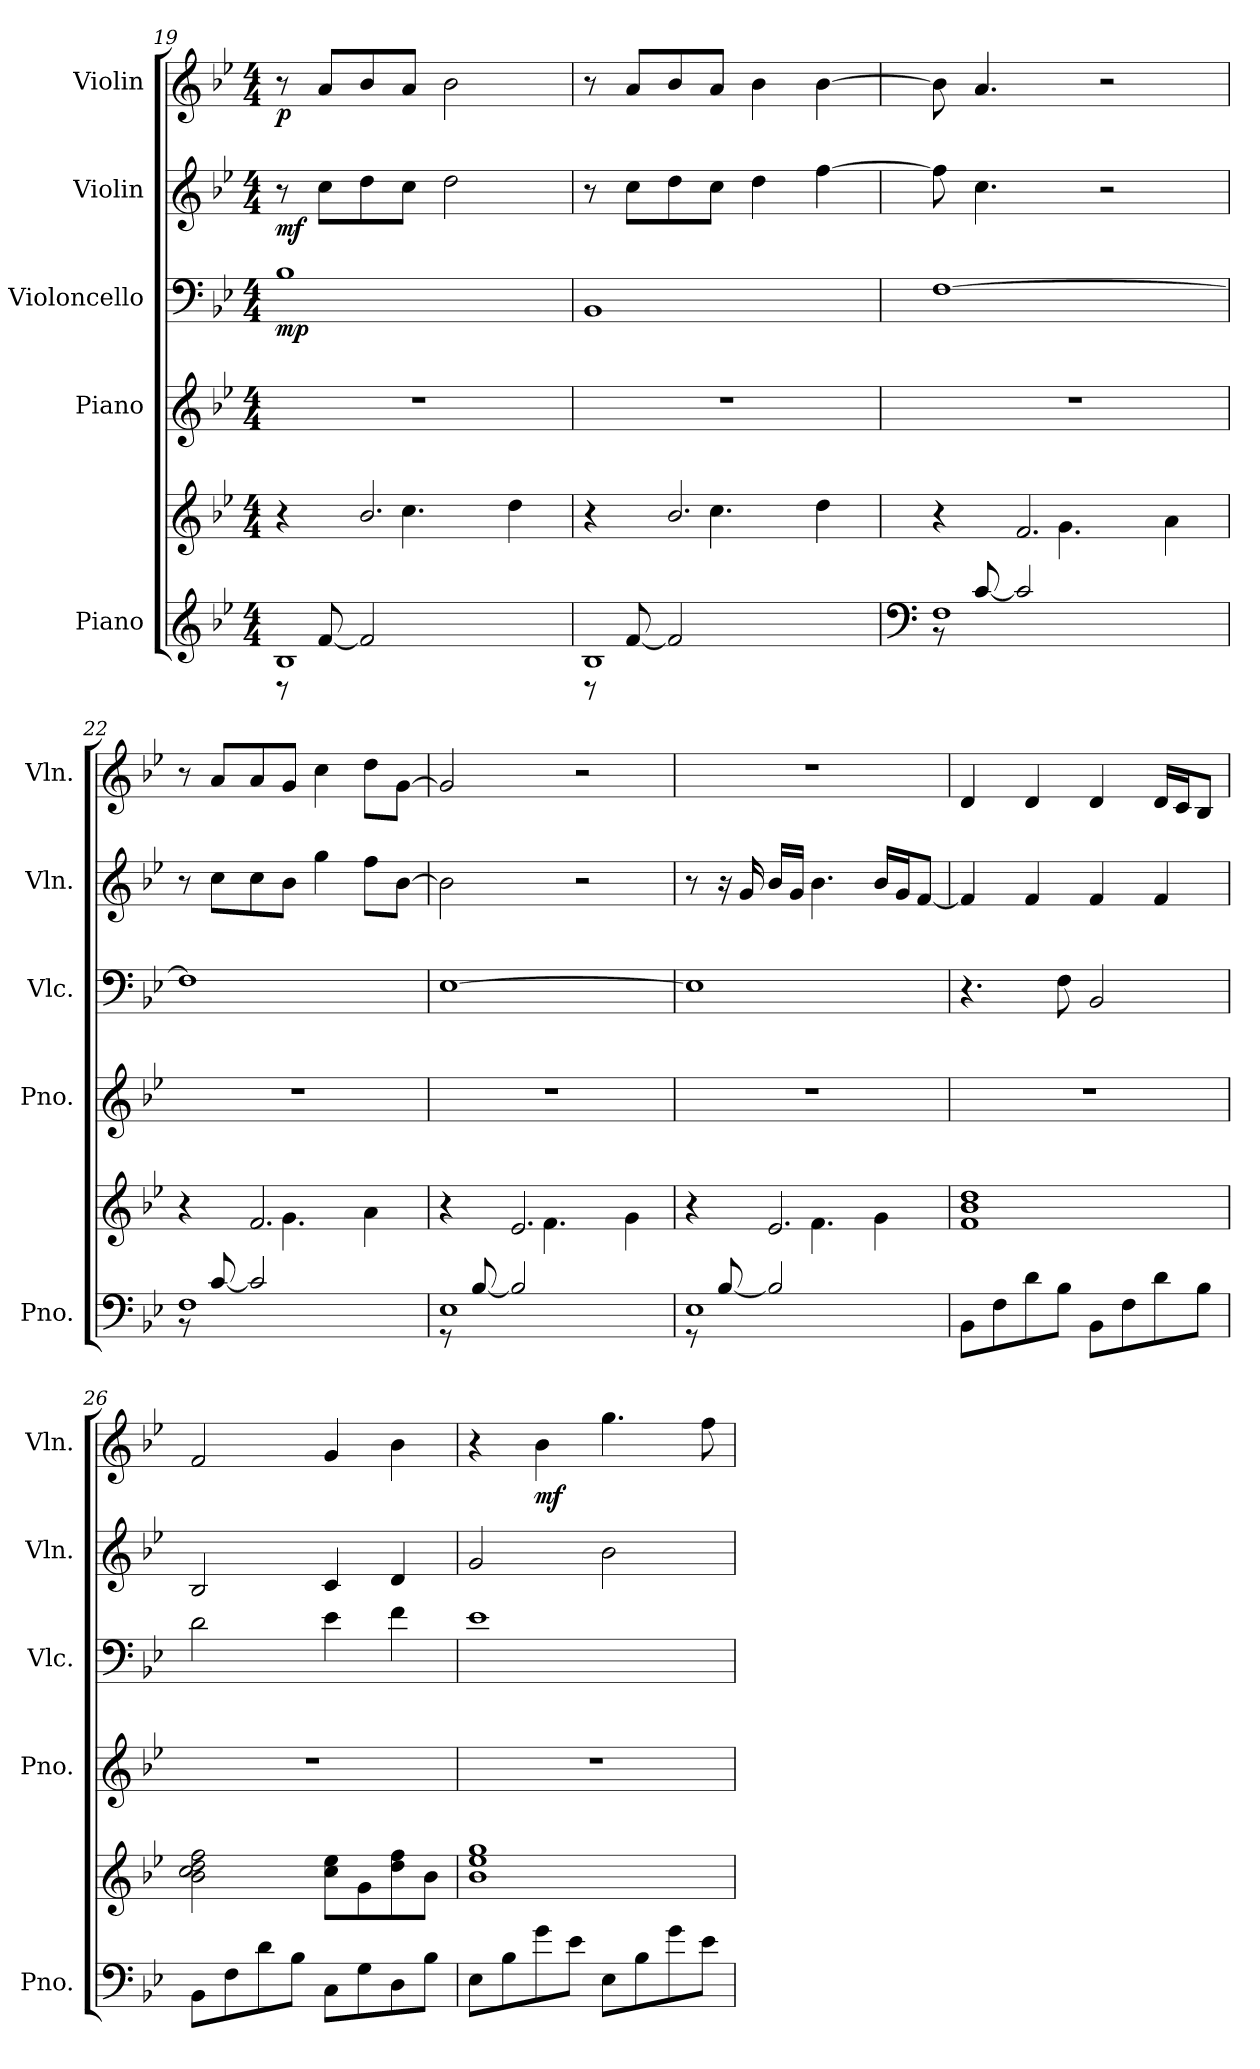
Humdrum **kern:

**kern	**kern	**kern	**kern	**dynam	**kern	**dynam	**kern	**dynam
*part5	*part5	*part4	*part3	*part3	*part2	*part2	*part1	*part1
*staff6	*staff5	*staff4	*staff3	*staff3	*staff2	*staff2	*staff1	*staff1
*I"Piano	*	*I"Piano	*I"Violoncello	*	*I"Violin	*	*I"Violin	*
*I'Pno.	*	*I'Pno.	*I'Vlc.	*	*I'Vln.	*	*I'Vln.	*
*clefG2	*clefG2	*clefG2	*clefF4	*	*clefG2	*	*clefG2	*
*k[b-e-]	*k[b-e-]	*k[b-e-]	*k[b-e-]	*	*k[b-e-]	*	*k[b-e-]	*
*M4/4	*M4/4	*M4/4	*M4/4	*	*M4/4	*	*M4/4	*
=19	=19	=19	=19	=19	=19	=19	=19	=19
*^	*^	*	*	*	*	*	*	*
!	!	!	!	!	!	!LO:DY:b	!	!LO:DY:b	!	!LO:DY:b
1B-	8r	4r	4.ryy	1r	1B-	mp	8r	mf	8r	p
.	[8f/	.	.	.	.	.	8cc\L	.	8a/L	.
.	2f/]	2.b-/	.	.	.	.	8dd\	.	8b-/	.
.	.	.	4.cc\	.	.	.	8cc\J	.	8a/J	.
.	.	.	.	.	.	.	2dd\	.	2b-\	.
.	4ryy	.	4dd\	.	.	.	.	.	.	.
=20	=20	=20	=20	=20	=20	=20	=20	=20	=20	=20
1B-	8r	4r	4.ryy	1r	1BB-	.	8r	.	8r	.
.	[8f/	.	.	.	.	.	8cc\L	.	8a/L	.
.	2f/]	2.b-/	.	.	.	.	8dd\	.	8b-/	.
.	.	.	4.cc\	.	.	.	8cc\J	.	8a/J	.
.	.	.	.	.	.	.	4dd\	.	4b-\	.
.	4ryy	.	4dd\	.	.	.	[4ff\	.	[4b-\	.
=21	=21	=21	=21	=21	=21	=21	=21	=21	=21	=21
*clefF4	*	*	*	*	*	*	*	*	*	*
1F	8r	4r	4.ryy	1r	[1F	.	8ff\]	.	8b-\]	.
.	[8c/	.	.	.	.	.	4.cc\	.	4.a/	.
.	2c/]	2.f/	.	.	.	.	.	.	.	.
.	.	.	4.g\	.	.	.	.	.	.	.
.	.	.	.	.	.	.	2r	.	2r	.
.	4ryy	.	4a\	.	.	.	.	.	.	.
!!LO:LB:g=z
=22	=22	=22	=22	=22	=22	=22	=22	=22	=22	=22
1F	8r	4r	4.ryy	1r	1F]	.	8r	.	8r	.
.	[8c/	.	.	.	.	.	8cc\L	.	8a/L	.
.	2c/]	2.f/	.	.	.	.	8cc\	.	8a/	.
.	.	.	4.g\	.	.	.	8b-\J	.	8g/J	.
.	.	.	.	.	.	.	4gg\	.	4cc\	.
.	4ryy	.	4a\	.	.	.	8ff\L	.	8dd\L	.
.	.	.	.	.	.	.	[8b-\J	.	[8g\J	.
=23	=23	=23	=23	=23	=23	=23	=23	=23	=23	=23
1E-	8r	4r	4.ryy	1r	[1E-	.	2b-\]	.	2g/]	.
.	[8B-/	.	.	.	.	.	.	.	.	.
.	2B-/]	2.e-/	.	.	.	.	.	.	.	.
.	.	.	4.f\	.	.	.	.	.	.	.
.	.	.	.	.	.	.	2r	.	2r	.
.	4ryy	.	4g\	.	.	.	.	.	.	.
=24	=24	=24	=24	=24	=24	=24	=24	=24	=24	=24
1E-	8r	4r	4.ryy	1r	1E-]	.	8r	.	1r	.
.	[8B-/	.	.	.	.	.	16r	.	.	.
.	.	.	.	.	.	.	16g/	.	.	.
.	2B-/]	2.e-/	.	.	.	.	16b-/LL	.	.	.
.	.	.	.	.	.	.	16g/JJ	.	.	.
.	.	.	4.f\	.	.	.	4.b-\	.	.	.
.	4ryy	.	4g\	.	.	.	16b-/LL	.	.	.
.	.	.	.	.	.	.	16g/J	.	.	.
.	.	.	.	.	.	.	[8f/J	.	.	.
*v	*v	*	*	*	*	*	*	*	*	*
*	*v	*v	*	*	*	*	*	*	*
=25	=25	=25	=25	=25	=25	=25	=25	=25
8BB-\L	1f 1b- 1dd	1r	4.r	.	4f/]	.	4d/	.
8F\	.	.	.	.	.	.	.	.
8d\	.	.	.	.	4f/	.	4d/	.
8B-\J	.	.	8F\	.	.	.	.	.
8BB-\L	.	.	2BB-/	.	4f/	.	4d/	.
8F\	.	.	.	.	.	.	.	.
8d\	.	.	.	.	4f/	.	16d/LL	.
.	.	.	.	.	.	.	16c/J	.
8B-\J	.	.	.	.	.	.	8B-/J	.
!!LO:PB:g=z
=26	=26	=26	=26	=26	=26	=26	=26	=26
8BB-\L	2b-\ 2cc\ 2dd\ 2ff\	1r	2d\	.	2B-/	.	2f/	.
8F\	.	.	.	.	.	.	.	.
8d\	.	.	.	.	.	.	.	.
8B-\J	.	.	.	.	.	.	.	.
8C\L	8cc\ 8ee-\L	.	4e-\	.	4c/	.	4g/	.
8G\	8g\	.	.	.	.	.	.	.
8D\	8dd\ 8ff\	.	4f\	.	4d/	.	4b-\	.
8B-\J	8b-\J	.	.	.	.	.	.	.
=27	=27	=27	=27	=27	=27	=27	=27	=27
8E-\L	1b- 1ee- 1gg	1r	1e-	.	2g/	.	4r	.
8B-\	.	.	.	.	.	.	.	.
!	!	!	!	!	!	!	!	!LO:DY:b
8g\	.	.	.	.	.	.	4b-\	mf
8e-\J	.	.	.	.	.	.	.	.
8E-\L	.	.	.	.	2b-\	.	4.gg\	.
8B-\	.	.	.	.	.	.	.	.
8g\	.	.	.	.	.	.	.	.
8e-\J	.	.	.	.	.	.	8ff\	.
=	=	=	=	=	=	=	=	=
*-	*-	*-	*-	*-	*-	*-	*-	*-
